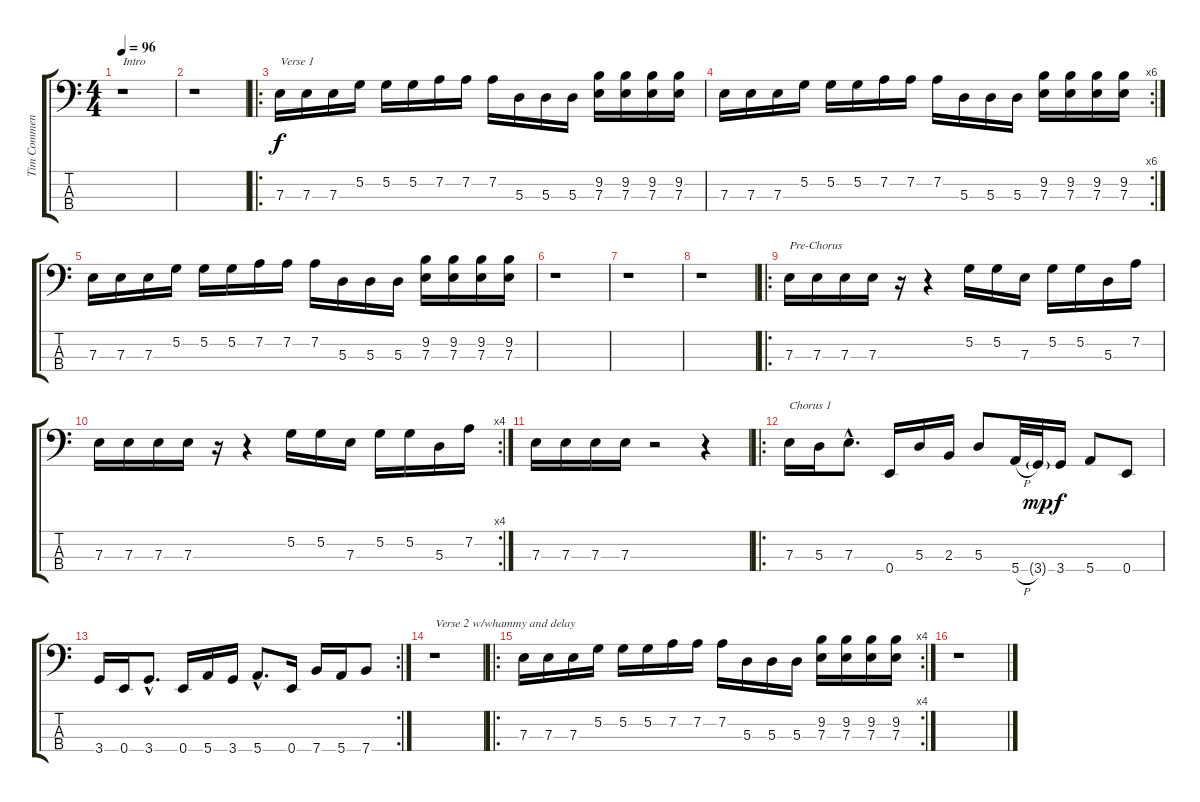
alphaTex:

\track ("Tim Commenford" "Tim Commen") {instrument electricbassfinger}
\staff {score tabs}
\tuning (G2 D2 A1 E1) {hide}
\ts (4 4)
\tempo 96
\clef f4
\ks c
r.1{txt "Intro" dy f instrument electricbassfinger} |
r.1 |
\ro
7.3.16{txt "Verse 1"} 7.3.16 7.3.16 5.2.16 5.2.16 5.2.16 7.2.16 7.2.16 7.2.16 5.3.16 5.3.16 5.3.16 (9.2 7.3).16 (9.2 7.3).16 (9.2 7.3).16 (9.2 7.3).16 |
\rc 6
7.3.16 7.3.16 7.3.16 5.2.16 5.2.16 5.2.16 7.2.16 7.2.16 7.2.16 5.3.16 5.3.16 5.3.16 (9.2 7.3).16 (9.2 7.3).16 (9.2 7.3).16 (9.2 7.3).16 |
7.3.16 7.3.16 7.3.16 5.2.16 5.2.16 5.2.16 7.2.16 7.2.16 7.2.16 5.3.16 5.3.16 5.3.16 (9.2 7.3).16 (9.2 7.3).16 (9.2 7.3).16 (9.2 7.3).16 |
r.1 |
r.1 |
r.1 |
\ro
7.3.16{txt "Pre-Chorus"} 7.3.16 7.3.16 7.3.16 r.16 r.4 5.2.16 5.2.16 7.3.16 5.2.16 5.2.16 5.3.16 7.2.16 |
\rc 4
7.3.16 7.3.16 7.3.16 7.3.16 r.16 r.4 5.2.16 5.2.16 7.3.16 5.2.16 5.2.16 5.3.16 7.2.16 |
7.3.16 7.3.16 7.3.16 7.3.16 r.2 r.4 |
\ro
7.3.16{txt "Chorus 1"} 5.3.16 7.3{hac}.8{d} 0.4.16 5.3.16 2.3.16 5.3.8 5.4{h}.32 3.4{g}.32{dy mp} 3.4.16{dy f} 5.4.8 0.4.8 |
\rc 2
3.4.16 0.4.16 3.4{hac}.8{d} 0.4.16 5.4.16 3.4.16 5.4{hac}.8{d} 0.4.16 7.4.16 5.4.16 7.4.8 |
r.1{txt "Verse 2 w/whammy and delay"} |
\ro
\rc 4
7.3.16 7.3.16 7.3.16 5.2.16 5.2.16 5.2.16 7.2.16 7.2.16 7.2.16 5.3.16 5.3.16 5.3.16 (9.2 7.3).16 (9.2 7.3).16 (9.2 7.3).16 (9.2 7.3).16 |
r.1
